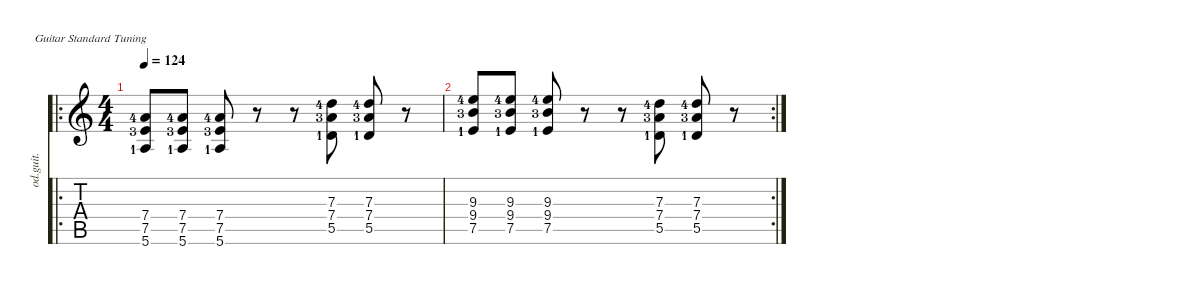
\defaultSystemsLayout 4
\hideDynamics
\bracketExtendMode nobrackets
\track ("Overdriven Guitar" "od.guit.") {instrument overdrivenguitar}
\staff {score tabs}
\tuning (E4 B3 G3 D3 A2 E2)
\ro
\ts (4 4)
\tempo 124
\clef g2
\ks aminor
(5.6{lf 2} 7.5{lf 4} 7.4{lf 5}).8{dy mf instrument overdrivenguitar beam Up} (5.6{lf 2} 7.5{lf 4} 7.4{lf 5}).8{beam Up} (5.6{lf 2} 7.5{lf 4} 7.4{lf 5}).8{beam Up} r.8{beam Down} r.8{beam Down} (5.5{lf 2} 7.4{lf 4} 7.3{lf 5}).8{beam Up} (5.5{lf 2} 7.4{lf 4} 7.3{lf 5}).8{beam Up} r.8{beam Down} |
\rc 2
(7.5{lf 2} 9.4{lf 4} 9.3{lf 5}).8{beam Up} (7.5{lf 2} 9.4{lf 4} 9.3{lf 5}).8{beam Up} (7.5{lf 2} 9.4{lf 4} 9.3{lf 5}).8{beam Up} r.8{beam Down} r.8{beam Down} (5.5{lf 2} 7.4{lf 4} 7.3{lf 5}).8{beam Up} (5.5{lf 2} 7.4{lf 4} 7.3{lf 5}).8{beam Up} r.8{beam Down}
